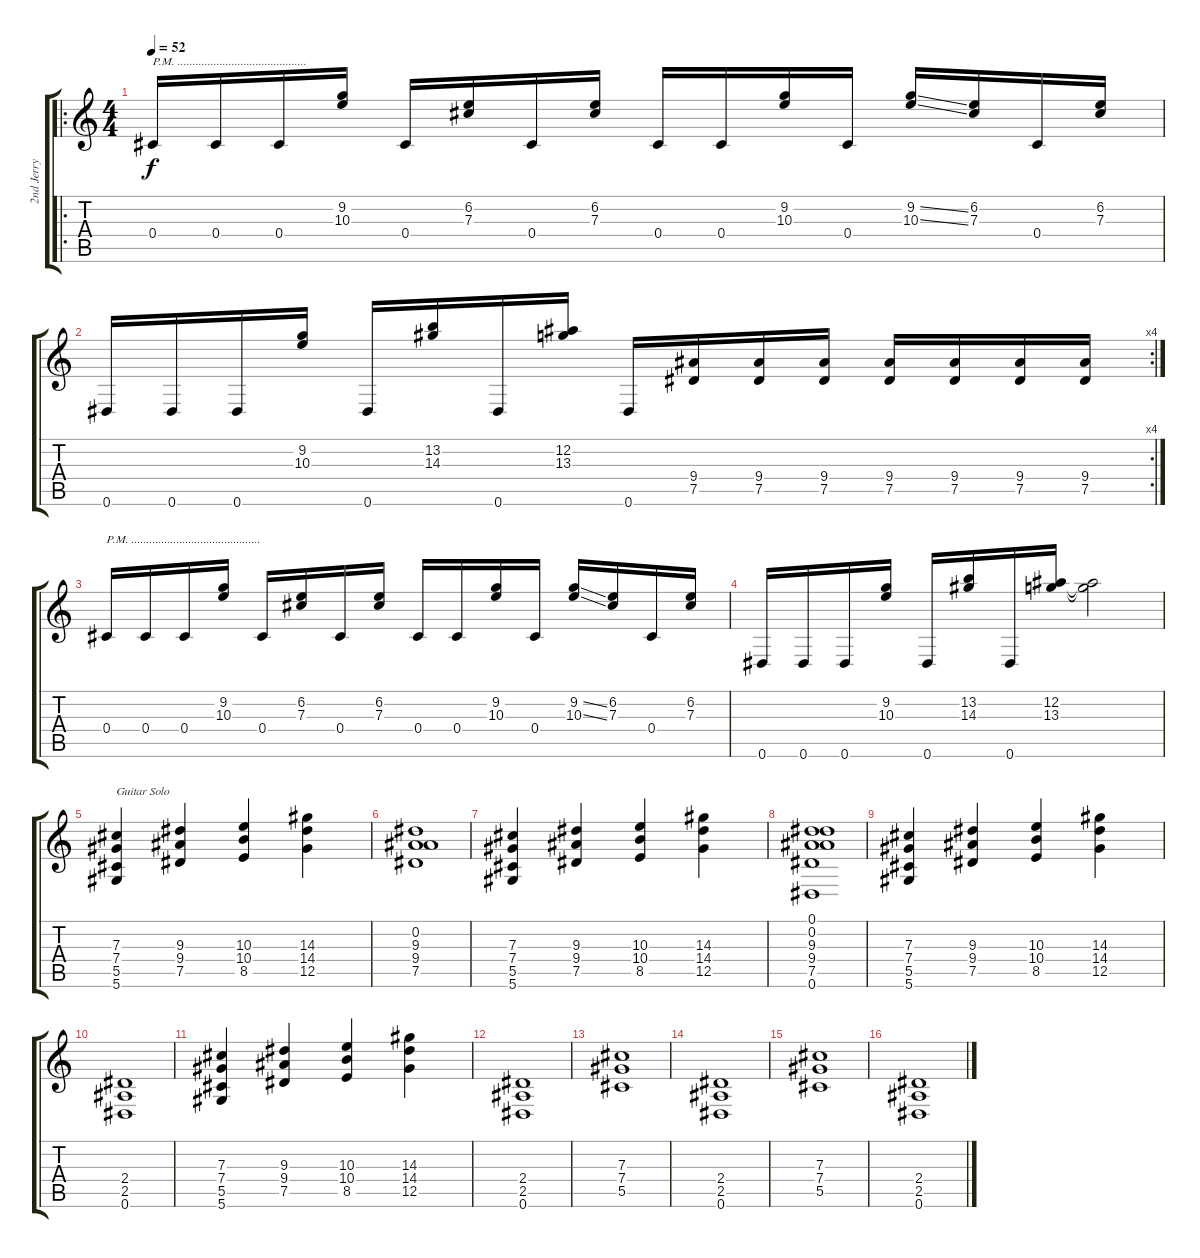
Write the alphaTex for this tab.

\track ("2nd Jerry" "2nd Jerry") {instrument distortionguitar}
\staff {score tabs}
\tuning (Eb4 Bb3 Gb3 Db3 Ab2 Eb2) {hide}
\ro
\ts (4 4)
\tempo 52
\clef g2
\ks c
0.4.16{txt "P.M. ..........................................." dy f} 0.4.16 0.4.16 (9.2 10.3).16 0.4.16 (6.2 7.3).16 0.4.16 (6.2 7.3).16 0.4.16 0.4.16 (9.2 10.3).16 0.4.16 (9.2{ss} 10.3{ss}).16 (6.2 7.3).16 0.4.16 (6.2 7.3).16 |
\rc 4
0.6.16 0.6.16 0.6.16 (9.2 10.3).16 0.6.16 (13.2 14.3).16 0.6.16 (12.2 13.3).16 0.6.16 (9.4 7.5).16 (9.4 7.5).16 (9.4 7.5).16 (9.4 7.5).16 (9.4 7.5).16 (9.4 7.5).16 (9.4 7.5).16 |
0.4.16{txt "P.M. ..........................................."} 0.4.16 0.4.16 (9.2 10.3).16 0.4.16 (6.2 7.3).16 0.4.16 (6.2 7.3).16 0.4.16 0.4.16 (9.2 10.3).16 0.4.16 (9.2{ss} 10.3{ss}).16 (6.2 7.3).16 0.4.16 (6.2 7.3).16 |
0.6.16 0.6.16 0.6.16 (9.2 10.3).16 0.6.16 (13.2 14.3).16 0.6.16 (12.2 13.3).16 (12.2{t} 13.3{t}).2 |
(7.3 7.4 5.5 5.6).4{txt "Guitar Solo"} (9.3 9.4 7.5).4 (10.3 10.4 8.5).4 (14.3 14.4 12.5).4 |
(0.2 9.3 9.4 7.5).1 |
(7.3 7.4 5.5 5.6).4 (9.3 9.4 7.5).4 (10.3 10.4 8.5).4 (14.3 14.4 12.5).4 |
(0.1 0.2 9.3 9.4 7.5 0.6).1 |
(7.3 7.4 5.5 5.6).4 (9.3 9.4 7.5).4 (10.3 10.4 8.5).4 (14.3 14.4 12.5).4 |
(2.4 2.5 0.6).1 |
(7.3 7.4 5.5 5.6).4 (9.3 9.4 7.5).4 (10.3 10.4 8.5).4 (14.3 14.4 12.5).4 |
(2.4 2.5 0.6).1 |
(7.3 7.4 5.5).1 |
(2.4 2.5 0.6).1 |
(7.3 7.4 5.5).1 |
(2.4 2.5 0.6).1
